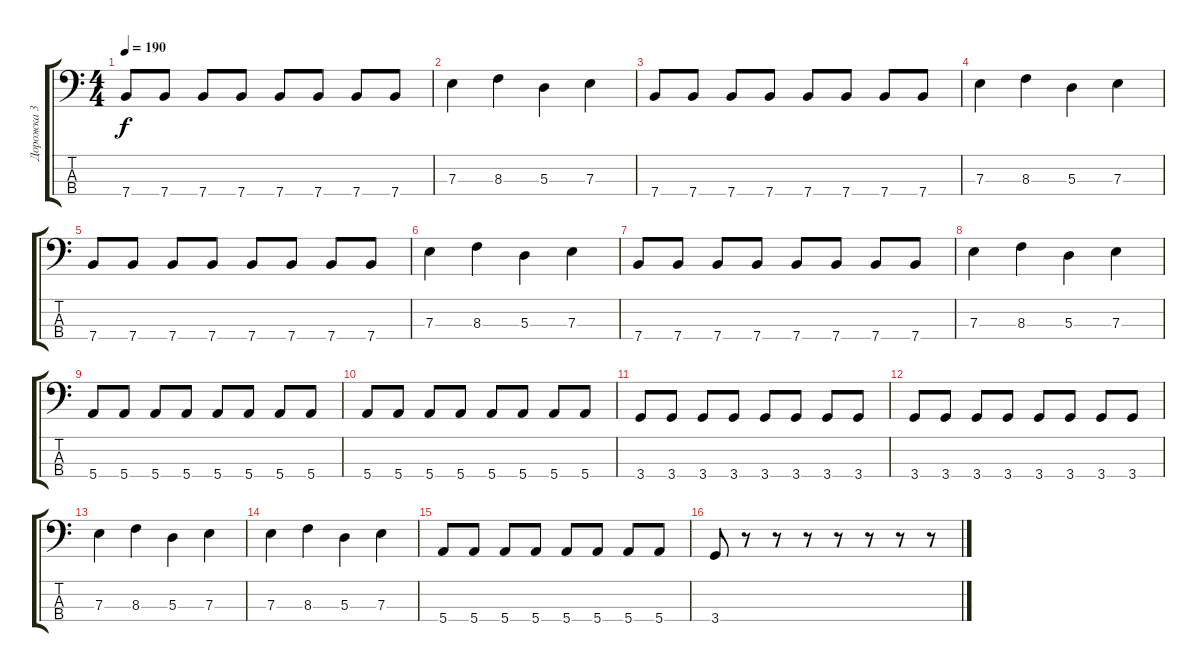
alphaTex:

\track ("Дорожка 3" "Дорожка 3") {instrument electricbasspick}
\staff {score tabs}
\tuning (G2 D2 A1 E1) {hide}
\ts (4 4)
\tempo 190
\clef f4
\ks c
7.4.8{dy f} 7.4.8 7.4.8 7.4.8 7.4.8 7.4.8 7.4.8 7.4.8 |
7.3.4 8.3.4 5.3.4 7.3.4 |
7.4.8 7.4.8 7.4.8 7.4.8 7.4.8 7.4.8 7.4.8 7.4.8 |
7.3.4 8.3.4 5.3.4 7.3.4 |
7.4.8 7.4.8 7.4.8 7.4.8 7.4.8 7.4.8 7.4.8 7.4.8 |
7.3.4 8.3.4 5.3.4 7.3.4 |
7.4.8 7.4.8 7.4.8 7.4.8 7.4.8 7.4.8 7.4.8 7.4.8 |
7.3.4 8.3.4 5.3.4 7.3.4 |
5.4.8 5.4.8 5.4.8 5.4.8 5.4.8 5.4.8 5.4.8 5.4.8 |
5.4.8 5.4.8 5.4.8 5.4.8 5.4.8 5.4.8 5.4.8 5.4.8 |
3.4.8 3.4.8 3.4.8 3.4.8 3.4.8 3.4.8 3.4.8 3.4.8 |
3.4.8 3.4.8 3.4.8 3.4.8 3.4.8 3.4.8 3.4.8 3.4.8 |
7.3.4 8.3.4 5.3.4 7.3.4 |
7.3.4 8.3.4 5.3.4 7.3.4 |
5.4.8 5.4.8 5.4.8 5.4.8 5.4.8 5.4.8 5.4.8 5.4.8 |
3.4.8 r.8 r.8 r.8 r.8 r.8 r.8 r.8
